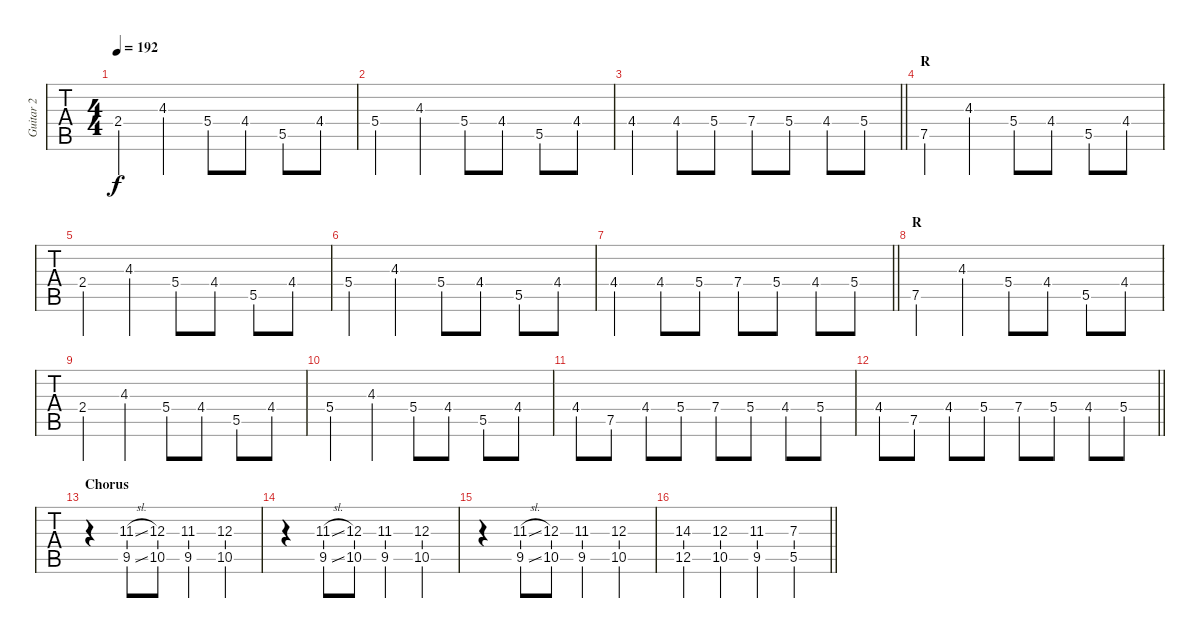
\track ("Guitar 2" "Guitar 2") {instrument overdrivenguitar}
\staff {tabs}
\tuning (E4 B3 G3 D3 A2 E2) {hide}
\ts (4 4)
\tempo 192
\clef g2
\ks c
2.4.4{dy f} 4.3.4 5.4.8 4.4.8 5.5.8 4.4.8 |
5.4.4 4.3.4 5.4.8 4.4.8 5.5.8 4.4.8 |
\barLineRight lightlight
4.4.4 4.4.8 5.4.8 7.4.8 5.4.8 4.4.8 5.4.8 |
\section ("" "R")
7.5.4 4.3.4 5.4.8 4.4.8 5.5.8 4.4.8 |
2.4.4 4.3.4 5.4.8 4.4.8 5.5.8 4.4.8 |
5.4.4 4.3.4 5.4.8 4.4.8 5.5.8 4.4.8 |
\barLineRight lightlight
4.4.4 4.4.8 5.4.8 7.4.8 5.4.8 4.4.8 5.4.8 |
\section ("" "R")
7.5.4 4.3.4 5.4.8 4.4.8 5.5.8 4.4.8 |
2.4.4 4.3.4 5.4.8 4.4.8 5.5.8 4.4.8 |
5.4.4 4.3.4 5.4.8 4.4.8 5.5.8 4.4.8 |
4.4.8 7.5.8 4.4.8 5.4.8 7.4.8 5.4.8 4.4.8 5.4.8 |
\barLineRight lightlight
4.4.8 7.5.8 4.4.8 5.4.8 7.4.8 5.4.8 4.4.8 5.4.8 |
\section ("" "Chorus")
r.4 (11.3{sl} 9.5{sl}).8 (12.3 10.5).8 (11.3 9.5).4 (12.3 10.5).4 |
r.4 (11.3{sl} 9.5{sl}).8 (12.3 10.5).8 (11.3 9.5).4 (12.3 10.5).4 |
r.4 (11.3{sl} 9.5{sl}).8 (12.3 10.5).8 (11.3 9.5).4 (12.3 10.5).4 |
\barLineRight lightlight
(14.3 12.5).4 (12.3 10.5).4 (11.3 9.5).4 (7.3 5.5).4
